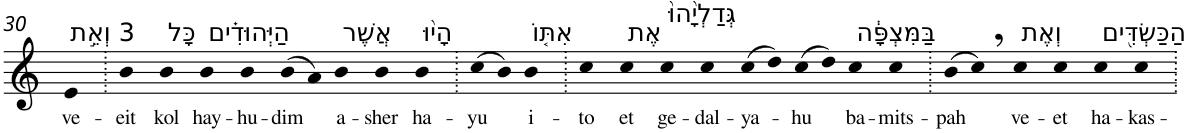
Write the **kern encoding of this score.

**kern	**text
*part1	*part1
*staff1	*staff1
*I"Piano	*
*I'Pno	*
!!LO:PB:g=z
*clefG2	*
*k[]	*
=30	=30
!LO:TX:a:t=3 וְאֵ֣ת	!
!	!LO:LY:b
4e	ve-
=31.	=31.
!	!LO:LY:b
4b	-eit
!LO:TX:a:t=כָּל	!
!	!LO:LY:b
4b	kol
!LO:TX:a:t=הַיְּהוּדִ֗ים	!
!	!LO:LY:b
4b	hay-
!	!LO:LY:b
4b	-hu-
!	!LO:LY:b
(>8b	-dim
8a)	.
!LO:TX:a:t=אֲשֶׁר	!
!	!LO:LY:b
4b	a-
!	!LO:LY:b
4b	-sher
!LO:TX:a:t=הָי֨וּ	!
!	!LO:LY:b
4b	ha-
=32.	=32.
!	!LO:LY:b
(>8cc	-yu
8b)	.
!LO:TX:a:t=אִתּ֤וֹ	!
!	!LO:LY:b
4b	i-
=33.	=33.
!	!LO:LY:b
4cc	-to
!LO:TX:a:t=אֶת	!
!	!LO:LY:b
4cc	et
!LO:TX:a:t=גְּדַלְיָ֙הוּ֙	!
!	!LO:LY:b
4cc	ge-
!	!LO:LY:b
4cc	-dal-
!	!LO:LY:b
(>8cc	-ya-
8dd)	.
!	!LO:LY:b
(>8cc	-hu
8dd)	.
!LO:TX:a:t=בַּמִּצְפָּ֔ה	!
!	!LO:LY:b
4cc	ba-
!	!LO:LY:b
4cc	-mits-
=34.	=34.
!	!LO:LY:b
(>8b	-pah
8cc,)	.
!LO:TX:a:t=וְאֶת	!
!	!LO:LY:b
4cc	ve-
!	!LO:LY:b
4cc	-et
!LO:TX:a:t=הַכַּשְׂדִּ֖ים	!
!	!LO:LY:b
4cc	ha-
!	!LO:LY:b
4cc	-kas-
=.	=.
*-	*-
